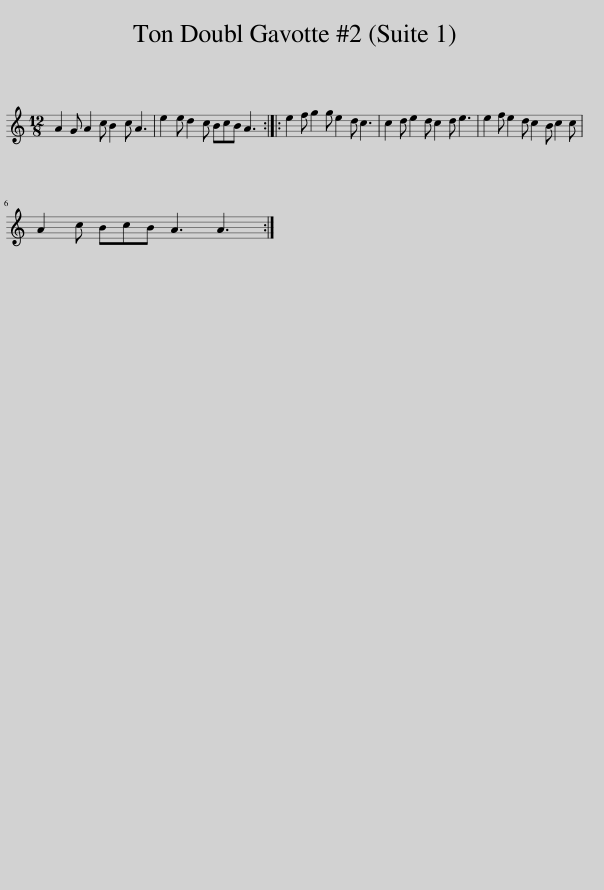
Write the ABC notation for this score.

X:1
L:1/8
M:12/8
I:linebreak $
K:C
V:1 treble
V:1
 A2 G A2 c B2 c A3 | e2 e d2 c BcB A3 :: e2 f g2 g e2 d c3 | c2 d e2 d c2 d e3 | e2 f e2 d c2 B c2 c |$ %5
 A2 c BcB A3 A3 :| %6
